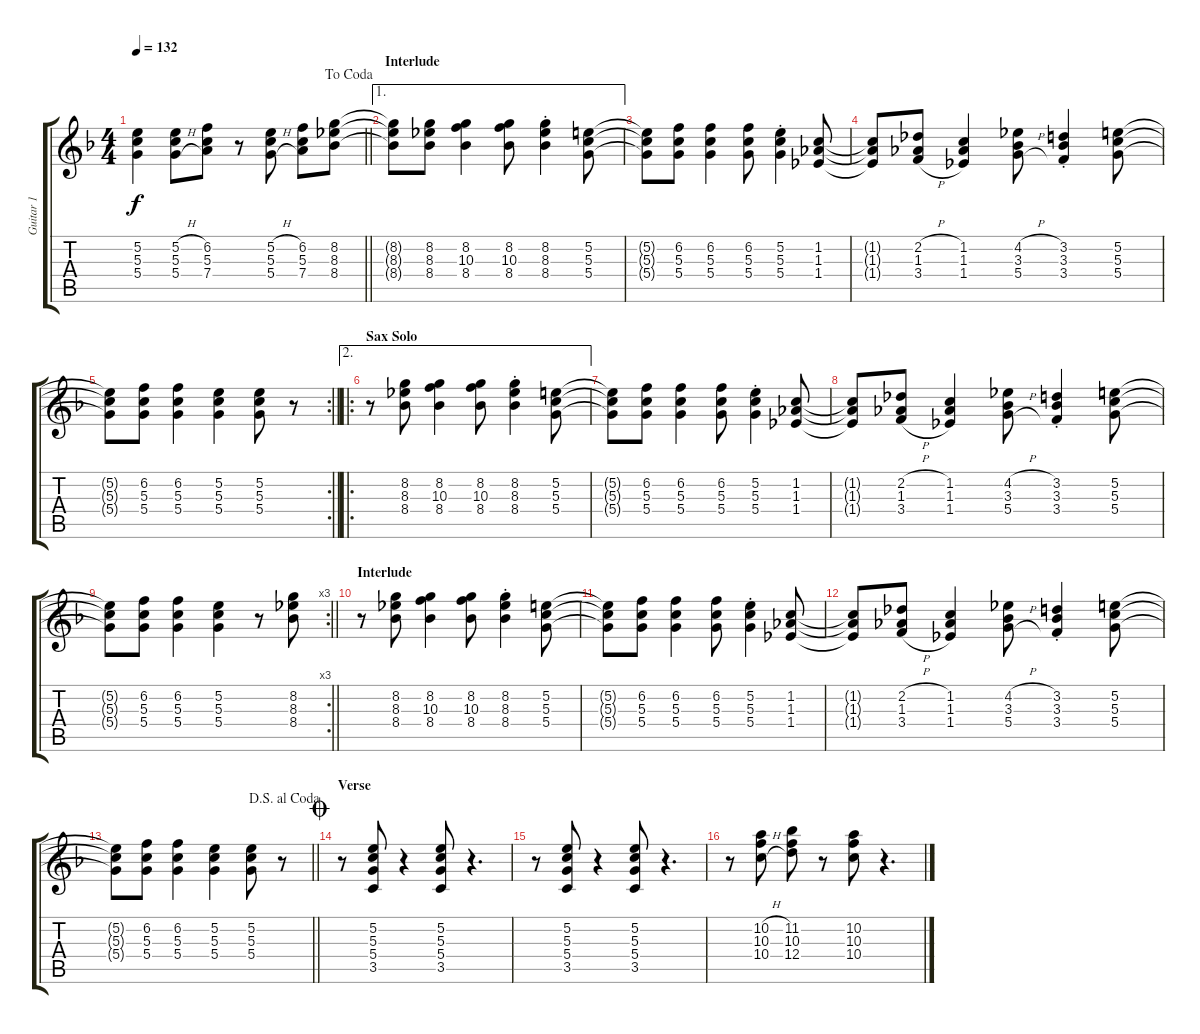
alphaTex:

\track ("Guitar 1" "Guitar 1") {instrument overdrivenguitar}
\staff {score tabs}
\tuning (E4 B3 G3 D3 A2 E2) {hide}
\ts (4 4)
\jump dacoda
\tempo 132
\clef g2
\barLineRight lightlight
\ks f
(5.2{t} 5.3{t} 5.4{t}).4{dy f} (5.2{h} 5.3{h} 5.4{h}).8 (6.2 5.3 7.4).8 r.8 (5.2{h} 5.3{h} 5.4{h}).8 (6.2 5.3 7.4).8 (8.2 8.3 8.4).8 |
\ae 1
\section ("" "Interlude")
(8.2{t} 8.3{t} 8.4{t}).8 (8.2 8.3 8.4).8 (8.2 10.3 8.4).4 (8.2 10.3 8.4).8 (8.2{st} 8.3{st} 8.4{st}).4 (5.2 5.3 5.4).8 |
(5.2{t} 5.3{t} 5.4{t}).8 (6.2 5.3 5.4).8 (6.2 5.3 5.4).4 (6.2 5.3 5.4).8 (5.2{st} 5.3{st} 5.4{st}).4 (1.2 1.3 1.4).8 |
(1.2{t} 1.3{t} 1.4{t}).8 (2.2{h} 1.3{h} 3.4{h}).8 (1.2 1.3 1.4).4 (4.2{h} 3.3{h} 5.4{h}).8 (3.2{st} 3.3{st} 3.4{st}).4 (5.2 5.3 5.4).8 |
\rc 2
\barLineRight lightlight
(5.2{t} 5.3{t} 5.4{t}).8 (6.2 5.3 5.4).8 (6.2 5.3 5.4).4 (5.2 5.3 5.4).4 (5.2 5.3 5.4).8 r.8 |
\ae 2
\ro
\section ("" "Sax Solo")
r.8 (8.2 8.3 8.4).8 (8.2 10.3 8.4).4 (8.2 10.3 8.4).8 (8.2{st} 8.3{st} 8.4{st}).4 (5.2 5.3 5.4).8 |
(5.2{t} 5.3{t} 5.4{t}).8 (6.2 5.3 5.4).8 (6.2 5.3 5.4).4 (6.2 5.3 5.4).8 (5.2{st} 5.3{st} 5.4{st}).4 (1.2 1.3 1.4).8 |
(1.2{t} 1.3{t} 1.4{t}).8 (2.2{h} 1.3{h} 3.4{h}).8 (1.2 1.3 1.4).4 (4.2{h} 3.3{h} 5.4{h}).8 (3.2{st} 3.3{st} 3.4{st}).4 (5.2 5.3 5.4).8 |
\rc 3
\barLineRight lightlight
(5.2{t} 5.3{t} 5.4{t}).8 (6.2 5.3 5.4).8 (6.2 5.3 5.4).4 (5.2 5.3 5.4).4 r.8 (8.2 8.3 8.4).8 |
\section ("" "Interlude")
r.8 (8.2 8.3 8.4).8 (8.2 10.3 8.4).4 (8.2 10.3 8.4).8 (8.2{st} 8.3{st} 8.4{st}).4 (5.2 5.3 5.4).8 |
(5.2{t} 5.3{t} 5.4{t}).8 (6.2 5.3 5.4).8 (6.2 5.3 5.4).4 (6.2 5.3 5.4).8 (5.2{st} 5.3{st} 5.4{st}).4 (1.2 1.3 1.4).8 |
(1.2{t} 1.3{t} 1.4{t}).8 (2.2{h} 1.3{h} 3.4{h}).8 (1.2 1.3 1.4).4 (4.2{h} 3.3{h} 5.4{h}).8 (3.2{st} 3.3{st} 3.4{st}).4 (5.2 5.3 5.4).8 |
\jump dalsegnoalcoda
\barLineRight lightlight
(5.2{t} 5.3{t} 5.4{t}).8 (6.2 5.3 5.4).8 (6.2 5.3 5.4).4 (5.2 5.3 5.4).4 (5.2 5.3 5.4).8 r.8 |
\section ("" "Verse")
\jump coda
r.8 (5.2 5.3 5.4 3.5).8 r.4 (5.2 5.3 5.4 3.5).8 r.4{d} |
r.8 (5.2 5.3 5.4 3.5).8 r.4 (5.2 5.3 5.4 3.5).8 r.4{d} |
r.8 (10.2{h} 10.3{h} 10.4{h}).8 (11.2 10.3 12.4).8 r.8 (10.2 10.3 10.4).8 r.4{d}
